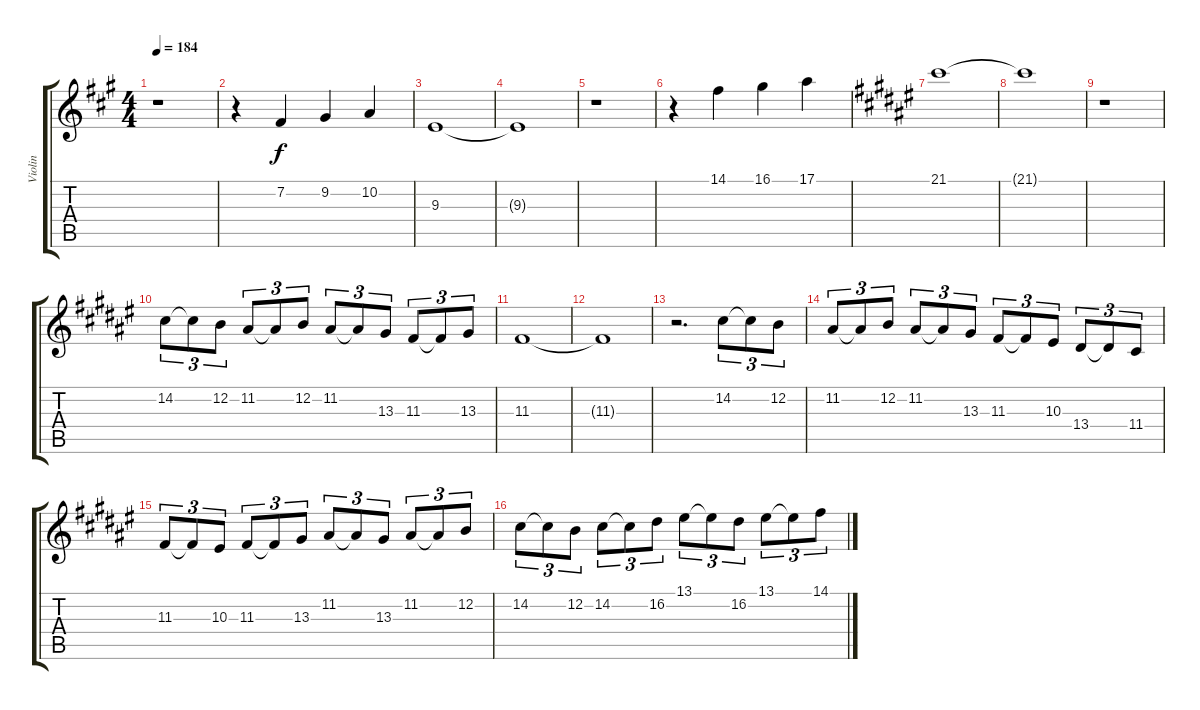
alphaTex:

\track ("Violin" "Violin") {instrument violin}
\staff {score tabs}
\tuning (E4 B3 G3 D3 A2 E2) {hide}
\ts (4 4)
\tempo 184
\clef g2
\ks f#minor
r.1{dy f} |
r.4{volume 11} 7.2.4 9.2.4 10.2.4 |
9.3.1 |
9.3{t}.1 |
r.1 |
r.4 14.1.4 16.1.4 17.1.4 |
\ks f#
21.1.1 |
21.1{t}.1 |
r.1 |
14.2.8{tu (3 2)} 14.2{t}.8{tu (3 2)} 12.2.8{tu (3 2)} 11.2.8{tu (3 2)} 11.2{t}.8{tu (3 2)} 12.2.8{tu (3 2)} 11.2.8{tu (3 2)} 11.2{t}.8{tu (3 2)} 13.3.8{tu (3 2)} 11.3.8{tu (3 2)} 11.3{t}.8{tu (3 2)} 13.3.8{tu (3 2)} |
11.3.1 |
11.3{t}.1 |
r.2{d} 14.2.8{tu (3 2)} 14.2{t}.8{tu (3 2)} 12.2.8{tu (3 2)} |
11.2.8{tu (3 2)} 11.2{t}.8{tu (3 2)} 12.2.8{tu (3 2)} 11.2.8{tu (3 2)} 11.2{t}.8{tu (3 2)} 13.3.8{tu (3 2)} 11.3.8{tu (3 2)} 11.3{t}.8{tu (3 2)} 10.3.8{tu (3 2)} 13.4.8{tu (3 2)} 13.4{t}.8{tu (3 2)} 11.4.8{tu (3 2)} |
11.3.8{tu (3 2)} 11.3{t}.8{tu (3 2)} 10.3.8{tu (3 2)} 11.3.8{tu (3 2)} 11.3{t}.8{tu (3 2)} 13.3.8{tu (3 2)} 11.2.8{tu (3 2)} 11.2{t}.8{tu (3 2)} 13.3.8{tu (3 2)} 11.2.8{tu (3 2)} 11.2{t}.8{tu (3 2)} 12.2.8{tu (3 2)} |
14.2.8{tu (3 2)} 14.2{t}.8{tu (3 2)} 12.2.8{tu (3 2)} 14.2.8{tu (3 2)} 14.2{t}.8{tu (3 2)} 16.2.8{tu (3 2)} 13.1.8{tu (3 2)} 13.1{t}.8{tu (3 2)} 16.2.8{tu (3 2)} 13.1.8{tu (3 2)} 13.1{t}.8{tu (3 2)} 14.1.8{tu (3 2)}
